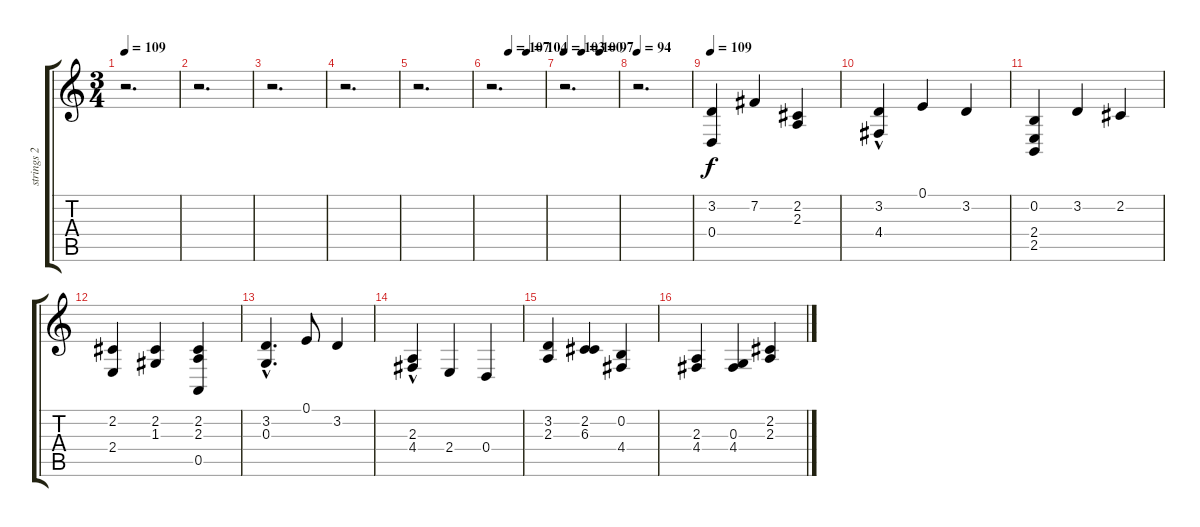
\track ("strings 2" "strings 2") {instrument stringensemble1}
\staff {score tabs}
\tuning (E4 B3 G3 D3 A2 E2) {hide}
\ts (3 4)
\tempo 109
\clef g2
\ks c
r.2{d dy f} |
r.2{d} |
r.2{d} |
r.2{d} |
r.2{d} |
\tempo (107 0.3333333333333333)
\tempo (104 0.6666666666666666)
r.2{d} |
\tempo 103
\tempo (100 0.3333333333333333)
\tempo (97 0.6666666666666666)
r.2{d} |
\tempo 94
r.2{d} |
\tempo 109
(3.2 0.4).4 7.2.4 (2.2 2.3).4 |
(3.2 4.4{hac}).4 0.1.4 3.2.4 |
(0.2 2.4 2.5).4 3.2.4 2.2.4 |
(2.2 2.4).4 (2.2 1.3).4 (2.2 2.3 0.5).4 |
(3.2{hac} 0.3{hac}).4{d} 0.1.8 3.2.4 |
(2.3{hac} 4.4).4 2.4.4 0.4.4 |
(3.2 2.3).4 (2.2 6.3).4 (0.2 4.4).4 |
(2.3 4.4).4 (0.3 4.4).4 (2.2 2.3).4
